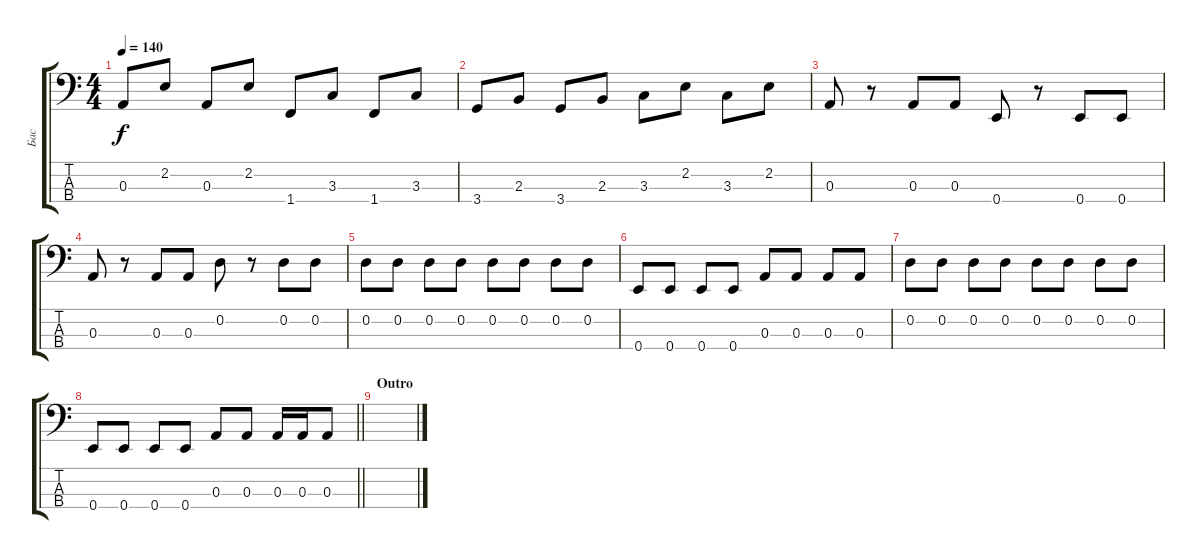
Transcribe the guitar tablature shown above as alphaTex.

\track ("Бас" "Бас") {instrument electricbassfinger}
\staff {score tabs}
\tuning (G2 D2 A1 E1) {hide}
\ts (4 4)
\tempo 140
\clef f4
\ks c
0.3.8{dy f} 2.2.8 0.3.8 2.2.8 1.4.8 3.3.8 1.4.8 3.3.8 |
3.4.8 2.3.8 3.4.8 2.3.8 3.3.8 2.2.8 3.3.8 2.2.8 |
0.3.8 r.8 0.3.8 0.3.8 0.4.8 r.8 0.4.8 0.4.8 |
0.3.8 r.8 0.3.8 0.3.8 0.2.8 r.8 0.2.8 0.2.8 |
0.2.8 0.2.8 0.2.8 0.2.8 0.2.8 0.2.8 0.2.8 0.2.8 |
0.4.8 0.4.8 0.4.8 0.4.8 0.3.8 0.3.8 0.3.8 0.3.8 |
0.2.8 0.2.8 0.2.8 0.2.8 0.2.8 0.2.8 0.2.8 0.2.8 |
\barLineRight lightlight
0.4.8 0.4.8 0.4.8 0.4.8 0.3.8 0.3.8 0.3.16 0.3.16 0.3.8 |
\section ("" "Outro")
